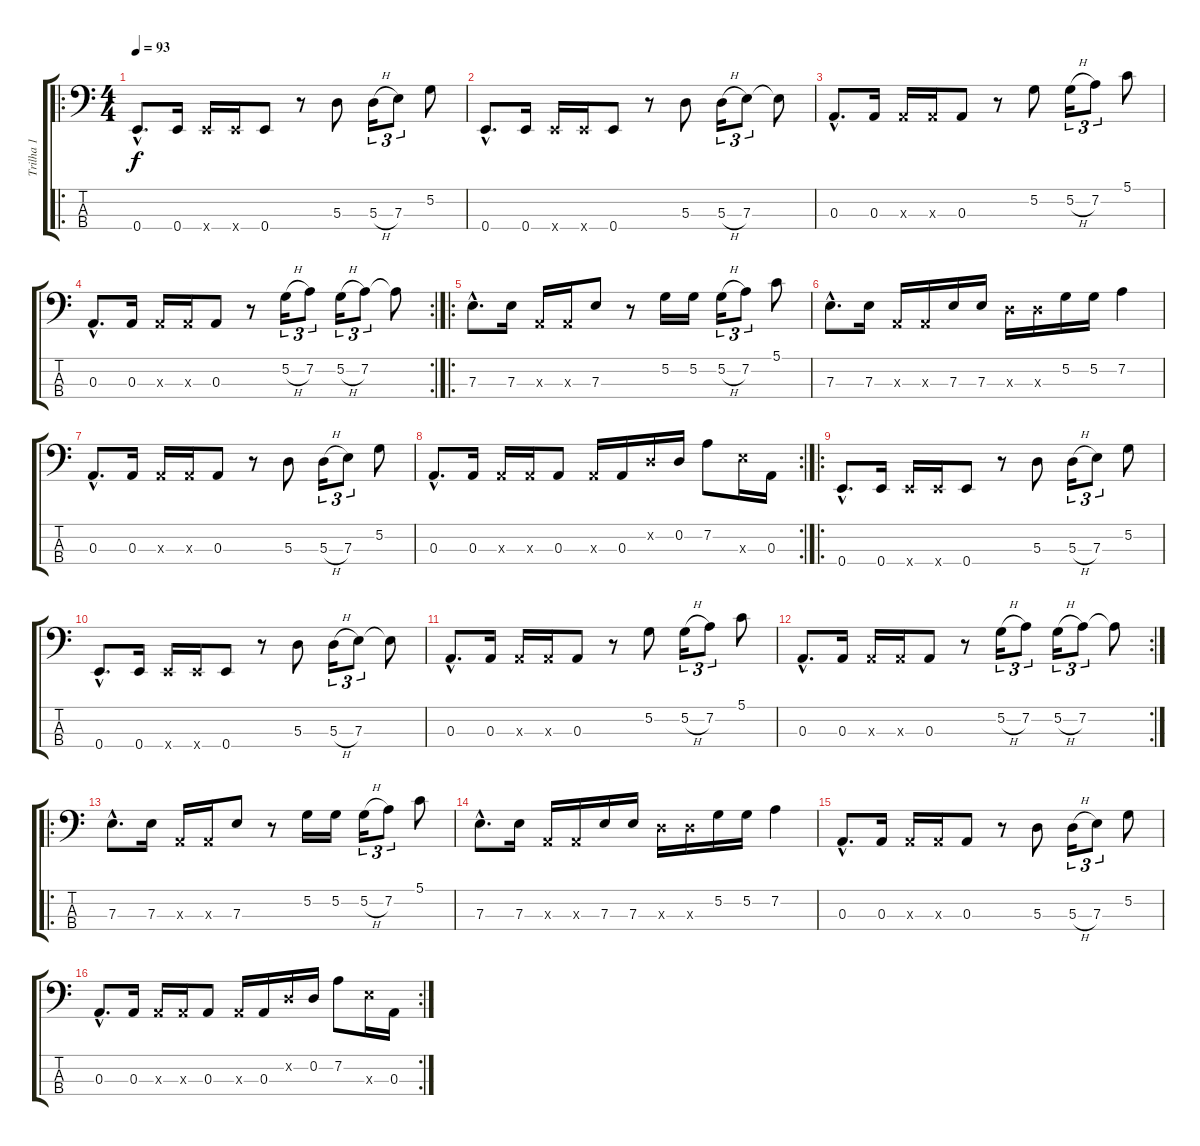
\track ("Trilha 1" "Trilha 1") {instrument slapbass1}
\staff {score tabs}
\tuning (G2 D2 A1 E1) {hide}
\ro
\ts (4 4)
\tempo 93
\clef f4
\ks c
0.4{hac}.8{d dy f instrument slapbass1} 0.4.16 0.4{x}.16 0.4{x}.16 0.4.8 r.8 5.3.8 5.3{h}.16{tu (3 2)} 7.3.8{tu (3 2)} 5.2.8 |
0.4{hac}.8{d} 0.4.16 0.4{x}.16 0.4{x}.16 0.4.8 r.8 5.3.8 5.3{h}.16{tu (3 2)} 7.3.8{tu (3 2)} 7.3{t}.8 |
0.3{hac}.8{d} 0.3.16 0.3{x}.16 0.3{x}.16 0.3.8 r.8 5.2.8 5.2{h}.16{tu (3 2)} 7.2.8{tu (3 2)} 5.1.8 |
\rc 2
0.3{hac}.8{d} 0.3.16 0.3{x}.16 0.3{x}.16 0.3.8 r.8 5.2{h}.16{tu (3 2)} 7.2.8{tu (3 2)} 5.2{h}.16{tu (3 2)} 7.2.8{tu (3 2)} 7.2{t}.8 |
\ro
7.3{hac}.8{d} 7.3.16 0.3{x}.16 0.3{x}.16 7.3.8 r.8 5.2.16 5.2.16 5.2{h}.16{tu (3 2)} 7.2.8{tu (3 2)} 5.1.8 |
7.3{hac}.8{d} 7.3.16 0.3{x}.16 0.3{x}.16 7.3.16 7.3.16 5.3{x}.16 5.3{x}.16 5.2.16 5.2.16 7.2.4 |
0.3{hac}.8{d} 0.3.16 0.3{x}.16 0.3{x}.16 0.3.8 r.8 5.3.8 5.3{h}.16{tu (3 2)} 7.3.8{tu (3 2)} 5.2.8 |
\rc 2
0.3{hac}.8{d} 0.3.16 0.3{x}.16 0.3{x}.16 0.3.8 0.3{x}.16 0.3.16 0.2{x}.16 0.2.16 7.2.8 7.3{x}.16 0.3.16 |
\ro
0.4{hac}.8{d} 0.4.16 0.4{x}.16 0.4{x}.16 0.4.8 r.8 5.3.8 5.3{h}.16{tu (3 2)} 7.3.8{tu (3 2)} 5.2.8 |
0.4{hac}.8{d} 0.4.16 0.4{x}.16 0.4{x}.16 0.4.8 r.8 5.3.8 5.3{h}.16{tu (3 2)} 7.3.8{tu (3 2)} 7.3{t}.8 |
0.3{hac}.8{d} 0.3.16 0.3{x}.16 0.3{x}.16 0.3.8 r.8 5.2.8 5.2{h}.16{tu (3 2)} 7.2.8{tu (3 2)} 5.1.8 |
\rc 2
0.3{hac}.8{d} 0.3.16 0.3{x}.16 0.3{x}.16 0.3.8 r.8 5.2{h}.16{tu (3 2)} 7.2.8{tu (3 2)} 5.2{h}.16{tu (3 2)} 7.2.8{tu (3 2)} 7.2{t}.8 |
\ro
7.3{hac}.8{d} 7.3.16 0.3{x}.16 0.3{x}.16 7.3.8 r.8 5.2.16 5.2.16 5.2{h}.16{tu (3 2)} 7.2.8{tu (3 2)} 5.1.8 |
7.3{hac}.8{d} 7.3.16 0.3{x}.16 0.3{x}.16 7.3.16 7.3.16 5.3{x}.16 5.3{x}.16 5.2.16 5.2.16 7.2.4 |
0.3{hac}.8{d} 0.3.16 0.3{x}.16 0.3{x}.16 0.3.8 r.8 5.3.8 5.3{h}.16{tu (3 2)} 7.3.8{tu (3 2)} 5.2.8 |
\rc 2
0.3{hac}.8{d} 0.3.16 0.3{x}.16 0.3{x}.16 0.3.8 0.3{x}.16 0.3.16 0.2{x}.16 0.2.16 7.2.8 7.3{x}.16 0.3.16
